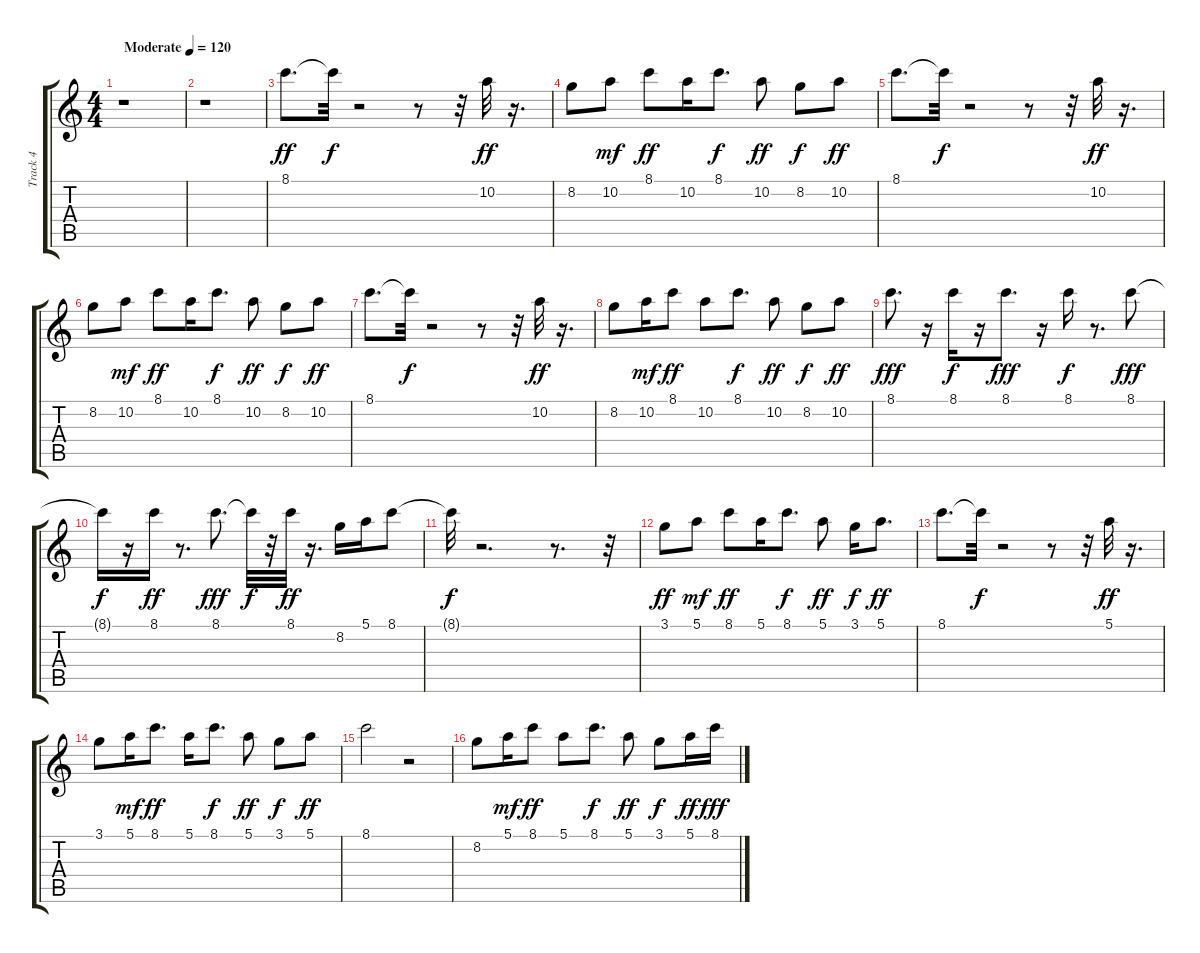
\track ("Track 4" "Track 4") {instrument electricguitarjazz}
\staff {score tabs}
\tuning (E4 B3 G3 D3 A2 E2) {hide}
\ts (4 4)
\tempo (120 "Moderate")
\clef g2
\ks c
r.1{dy ff instrument electricguitarjazz} |
r.1 |
8.1.8{d} 8.1{t}.32{dy f} r.2 r.8 r.32 10.2.32{dy ff} r.16{d} |
8.2.8 10.2.8{dy mf} 8.1.8{dy ff} 10.2.16 8.1.8{d dy f} 10.2.8{dy ff} 8.2.8{dy f} 10.2.8{dy ff} |
8.1.8{d} 8.1{t}.32{dy f} r.2 r.8 r.32 10.2.32{dy ff} r.16{d} |
8.2.8 10.2.8{dy mf} 8.1.8{dy ff} 10.2.16 8.1.8{d dy f} 10.2.8{dy ff} 8.2.8{dy f} 10.2.8{dy ff} |
8.1.8{d} 8.1{t}.32{dy f} r.2 r.8 r.32 10.2.32{dy ff} r.16{d} |
8.2.8 10.2.16{dy mf} 8.1.8{dy ff} 10.2.8 8.1.8{d dy f} 10.2.8{dy ff} 8.2.8{dy f} 10.2.8{dy ff} |
8.1.8{d dy fff} r.16 8.1.16{dy f} r.16 8.1.8{d dy fff} r.16 8.1.16{dy f} r.8{d} 8.1.8{dy fff} |
8.1{t}.16{dy f} r.16 8.1.16{dy ff} r.8{d} 8.1.8{d dy fff} 8.1{t}.32{dy f} r.32 8.1.32{dy ff} r.16{d} 8.2.16 5.1.16 8.1.8 |
8.1{t}.32{dy f} r.2{d} r.8{d} r.32 |
3.1.8{dy ff} 5.1.8{dy mf} 8.1.8{dy ff} 5.1.16 8.1.8{d dy f} 5.1.8{dy ff} 3.1.16{dy f} 5.1.8{d dy ff} |
8.1.8{d} 8.1{t}.32{dy f} r.2 r.8 r.32 5.1.32{dy ff} r.16{d} |
3.1.8 5.1.16{dy mf} 8.1.8{d dy ff} 5.1.16 8.1.8{d dy f} 5.1.8{dy ff} 3.1.8{dy f} 5.1.8{dy ff} |
8.1.2 r.2 |
8.2.8 5.1.16{dy mf} 8.1.8{dy ff} 5.1.8 8.1.8{d dy f} 5.1.8{dy ff} 3.1.8{dy f} 5.1.16{dy ff} 8.1.16{dy fff}
